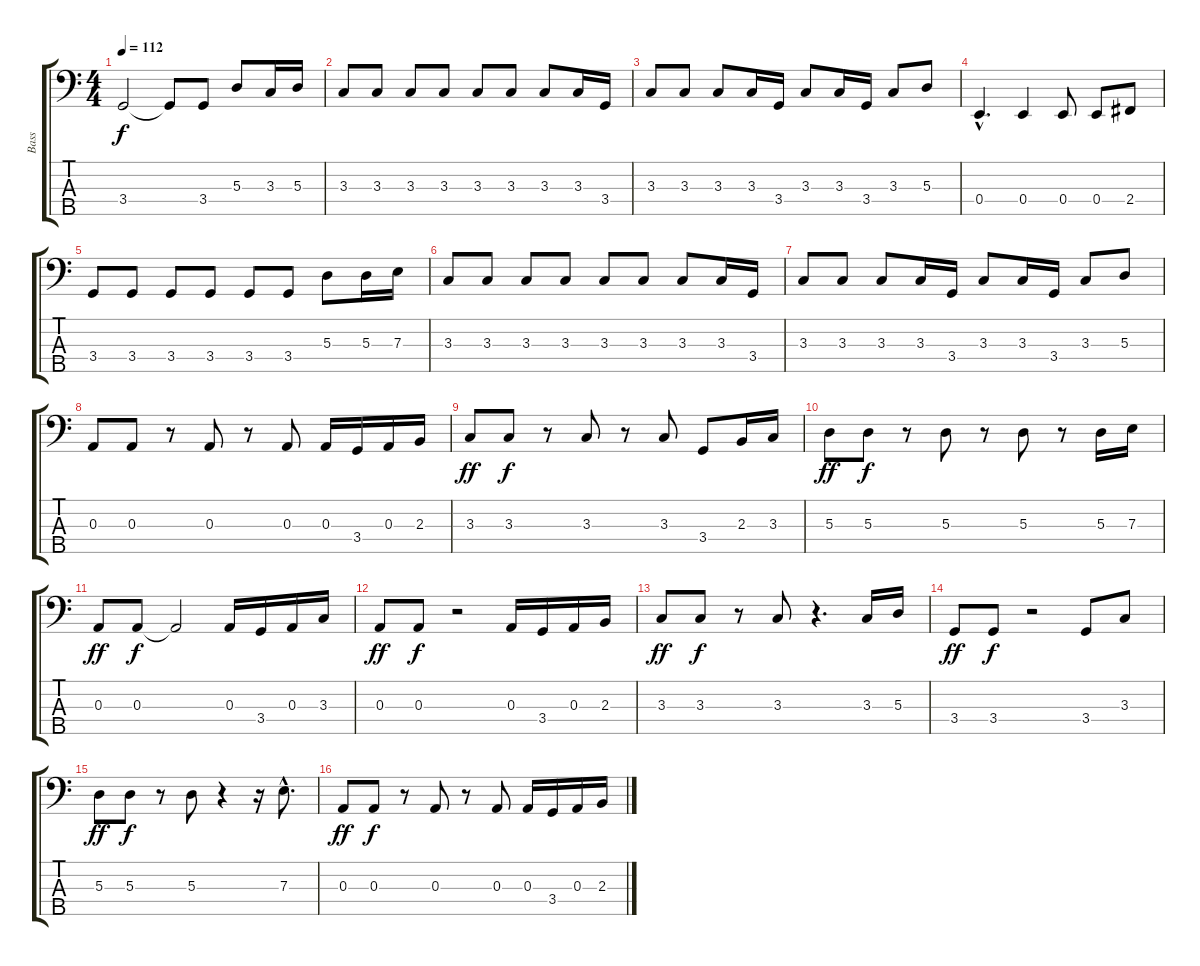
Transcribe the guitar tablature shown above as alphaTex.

\track ("Bass" "Bass") {instrument electricbasspick}
\staff {score tabs}
\tuning (G2 D2 A1 E1 B0) {hide}
\ts (4 4)
\tempo 112
\clef f4
\ks c
3.4.2{dy f} 3.4{t}.8 3.4.8 5.3.8 3.3.16 5.3.16 |
3.3.8 3.3.8 3.3.8 3.3.8 3.3.8 3.3.8 3.3.8 3.3.16 3.4.16 |
3.3.8 3.3.8 3.3.8 3.3.16 3.4.16 3.3.8 3.3.16 3.4.16 3.3.8 5.3.8 |
0.4{hac}.4{d} 0.4.4 0.4.8 0.4.8 2.4.8 |
3.4.8 3.4.8 3.4.8 3.4.8 3.4.8 3.4.8 5.3.8 5.3.16 7.3.16 |
3.3.8 3.3.8 3.3.8 3.3.8 3.3.8 3.3.8 3.3.8 3.3.16 3.4.16 |
3.3.8 3.3.8 3.3.8 3.3.16 3.4.16 3.3.8 3.3.16 3.4.16 3.3.8 5.3.8 |
0.3.8 0.3.8 r.8 0.3.8 r.8 0.3.8 0.3.16 3.4.16 0.3.16 2.3.16 |
3.3.8{dy ff} 3.3.8{dy f} r.8 3.3.8 r.8 3.3.8 3.4.8 2.3.16 3.3.16 |
5.3.8{dy ff} 5.3.8{dy f} r.8 5.3.8 r.8 5.3.8 r.8 5.3.16 7.3.16 |
0.3.8{dy ff} 0.3.8{dy f} 0.3{t}.2 0.3.16 3.4.16 0.3.16 3.3.16 |
0.3.8{dy ff} 0.3.8{dy f} r.2 0.3.16 3.4.16 0.3.16 2.3.16 |
3.3.8{dy ff} 3.3.8{dy f} r.8 3.3.8 r.4{d} 3.3.16 5.3.16 |
3.4.8{dy ff} 3.4.8{dy f} r.2 3.4.8 3.3.8 |
5.3.8{dy ff} 5.3.8{dy f} r.8 5.3.8 r.4 r.16 7.3{hac}.8{d} |
0.3.8{dy ff} 0.3.8{dy f} r.8 0.3.8 r.8 0.3.8 0.3.16 3.4.16 0.3.16 2.3.16
